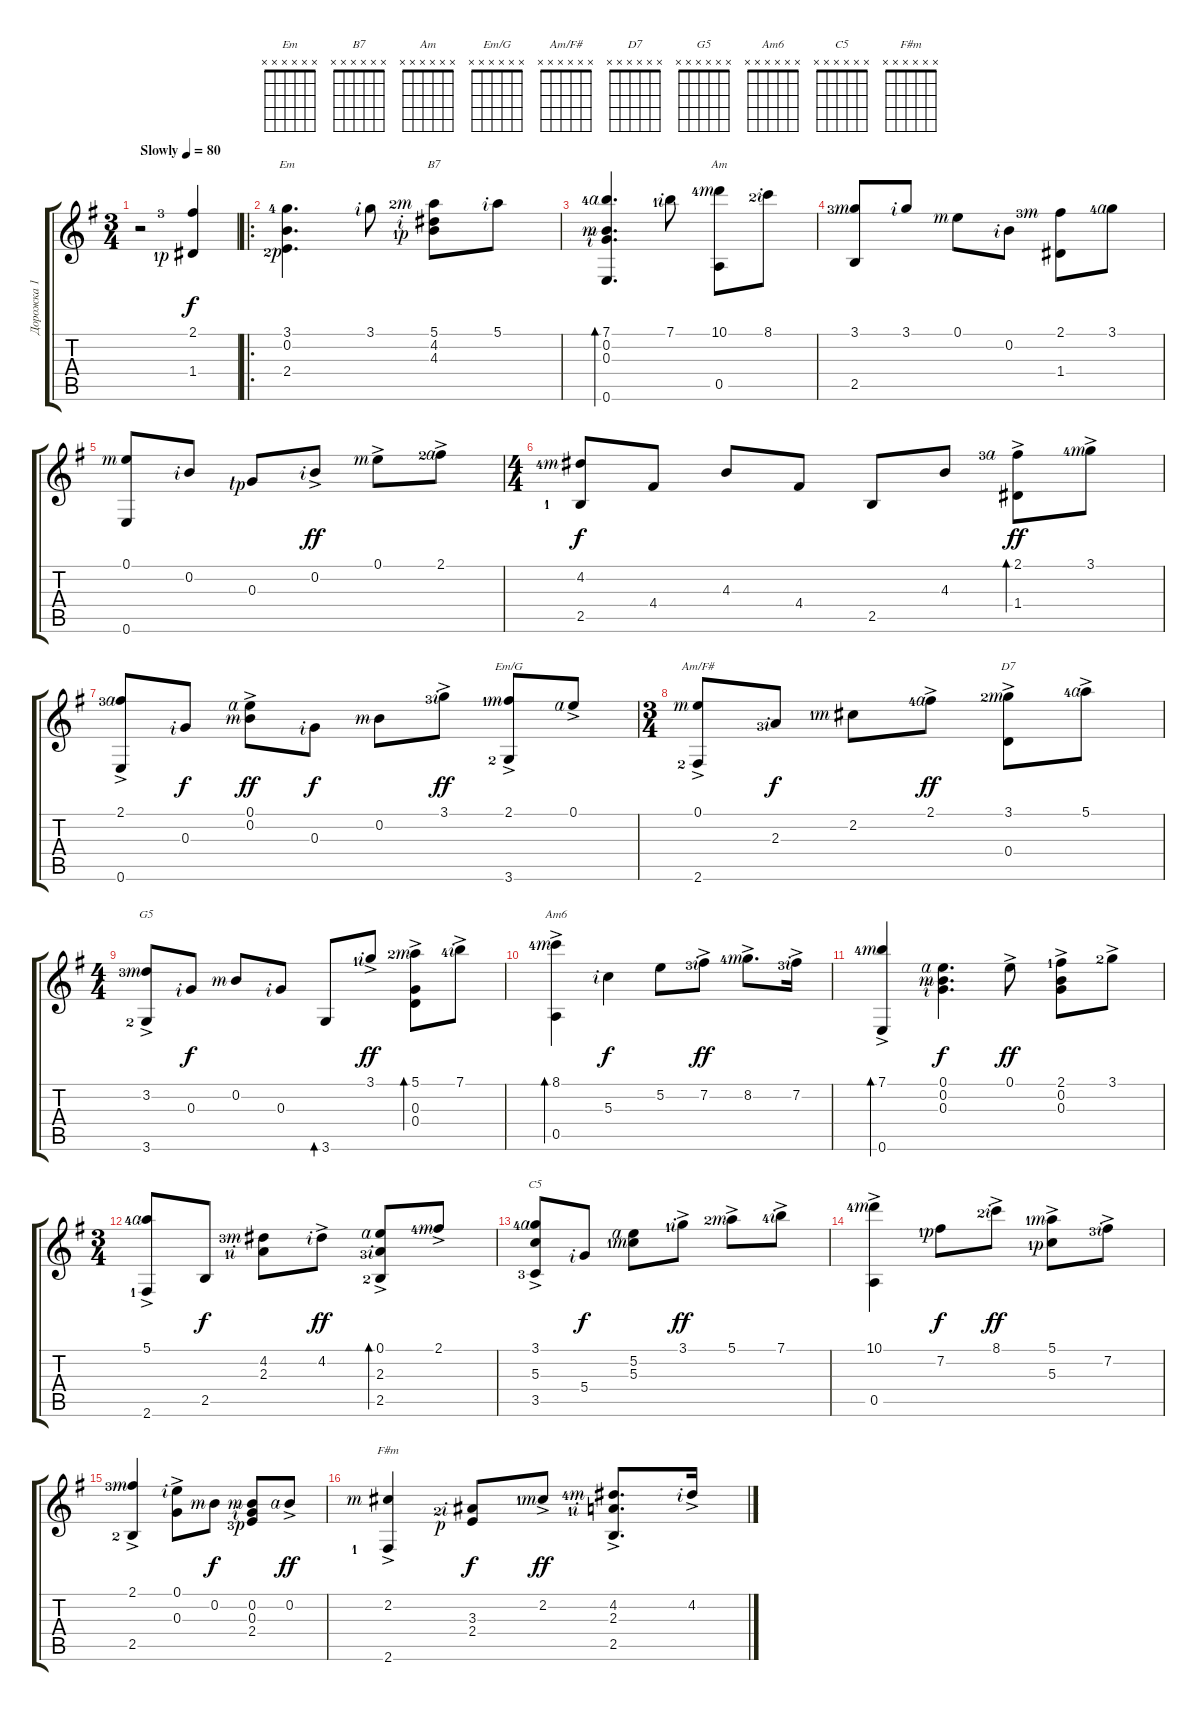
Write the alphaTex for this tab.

\track ("Дорожка 1" "Дорожка 1") {instrument acousticguitarnylon}
\staff {score tabs}
\tuning (E4 B3 G3 D3 A2 E2) {hide}
\chord ("Em" x x x x x x)
\chord ("B7" x x x x x x)
\chord ("Am" x x x x x x)
\chord ("Em/G" x x x x x x)
\chord ("Am/F#" x x x x x x)
\chord ("D7" x x x x x x)
\chord ("G5" x x x x x x)
\chord ("Am6" x x x x x x)
\chord ("C5" x x x x x x)
\chord ("F#m" x x x x x x)
\ts (3 4)
\tempo (80 "Slowly")
\clef g2
\ks eminor
r.2{dy f instrument acousticguitarnylon} (2.1{lf 4} 1.4{lf 2 rf 1}).4 |
\ro
(3.1{lf 5} 0.2 2.4{lf 3 rf 1}).4{d ch "Em"} 3.1{rf 2}.8 (5.1{lf 3 rf 3} 4.2{rf 2} 4.3{lf 2 rf 1}).8{ch "B7"} 5.1{rf 2}.8 |
(7.1{lf 5 rf 4} 0.2{rf 3} 0.3{rf 2} 0.6).4{d bd 480} 7.1{lf 2 rf 2}.8 (10.1{lf 5 rf 3} 0.5).8{ch "Am"} 8.1{lf 3 rf 2}.8 |
(3.1{lf 4 rf 3} 2.5).8 3.1{rf 2}.8 0.1{rf 3}.8 0.2{rf 2}.8 (2.1{lf 4 rf 3} 1.4).8 3.1{lf 5 rf 4}.8 |
(0.1{rf 3} 0.6).8 0.2{rf 2}.8 0.3{lf 1 rf 1}.8 0.2{ac rf 2}.8{dy ff} 0.1{ac rf 3}.8 2.1{ac lf 3 rf 4}.8 |
\ts (4 4)
(4.2{lf 5 rf 3} 2.5{lf 2}).8{dy f} 4.4.8 4.3.8 4.4.8 2.5.8 4.3.8 (2.1{ac lf 4 rf 4} 1.4).8{bd 240 dy ff} 3.1{ac lf 5 rf 3}.8 |
(2.1{ac lf 4 rf 4} 0.6).8 0.3{rf 2}.8{dy f} (0.1{ac rf 4} 0.2{rf 3}).8{dy ff} 0.3{rf 2}.8{dy f} 0.2{rf 3}.8 3.1{ac lf 4 rf 2}.8{dy ff} (2.1{ac lf 2 rf 3} 3.6{lf 3}).8{ch "Em/G"} 0.1{ac rf 4}.8 |
\ts (3 4)
(0.1{ac rf 3} 2.6{lf 3}).8{ch "Am/F#"} 2.3{lf 4 rf 2}.8{dy f} 2.2{lf 2 rf 3}.8 2.1{ac lf 5 rf 4}.8{dy ff} (3.1{ac lf 3 rf 3} 0.4).8{ch "D7"} 5.1{ac lf 5 rf 4}.8 |
\ts (4 4)
(3.2{ac lf 4 rf 3} 3.6{lf 3}).8{ch "G5"} 0.3{rf 2}.8{dy f} 0.2{rf 3}.8 0.3{rf 2}.8 3.6.8{bd 240} 3.1{ac lf 2 rf 2}.8{dy ff} (5.1{ac lf 3 rf 3} 0.3 0.4).8{bd 480} 7.1{ac lf 5 rf 2}.8 |
(8.1{ac lf 5 rf 3} 0.5).4{bd 480 ch "Am6"} 5.3{rf 2}.4{dy f} 5.2.8 7.2{ac lf 4 rf 2}.8{dy ff} 8.2{ac lf 5 rf 3}.8{d} 7.2{ac lf 4 rf 2}.16 |
(7.1{ac lf 5 rf 3} 0.6).4{bd 480} (0.1{rf 4} 0.2{rf 3} 0.3{rf 2}).4{d dy f} 0.1{ac}.8{dy ff} (2.1{ac lf 2} 0.2 0.3).8 3.1{ac lf 3}.8 |
\ts (3 4)
(5.1{ac lf 5 rf 4} 2.6{lf 2}).8 2.5.8{dy f} (4.2{lf 4 rf 3} 2.3{lf 2 rf 2}).8 4.2{ac rf 2}.8{dy ff} (0.1{ac rf 4} 2.3{lf 4 rf 2} 2.5{lf 3}).8{bd 240} 2.1{ac lf 5 rf 3}.8 |
(3.1{ac lf 5 rf 4} 5.3 3.5{lf 4}).8{ch "C5"} 5.4{rf 2}.8{dy f} (5.2{rf 4} 5.3{lf 2 rf 3}).8 3.1{ac lf 2 rf 2}.8{dy ff} 5.1{ac lf 3 rf 3}.8 7.1{ac lf 5 rf 2}.8 |
(10.1{ac lf 5 rf 3} 0.5).4 7.2{lf 2 rf 1}.8{dy f} 8.1{ac lf 3 rf 2}.8{dy ff} (5.1{ac lf 2 rf 3} 5.3{lf 2 rf 1}).8 7.2{ac lf 4 rf 2}.8 |
(2.1{ac lf 4 rf 3} 2.5{lf 3}).4 (0.1{ac rf 2} 0.3).8 0.2{rf 3}.8{dy f} (0.2{rf 3} 0.3{rf 2} 2.4{lf 4 rf 1}).8 0.2{ac rf 4}.8{dy ff} |
(2.2{ac rf 3} 2.6{lf 2}).4{ch "F#m"} (3.3{lf 3 rf 2} 2.4{rf 1}).8{dy f} 2.2{ac lf 2 rf 3}.8{dy ff} (4.2{ac lf 5 rf 3} 2.3{lf 2 rf 2} 2.5).8{d} 4.2{ac rf 2}.16
